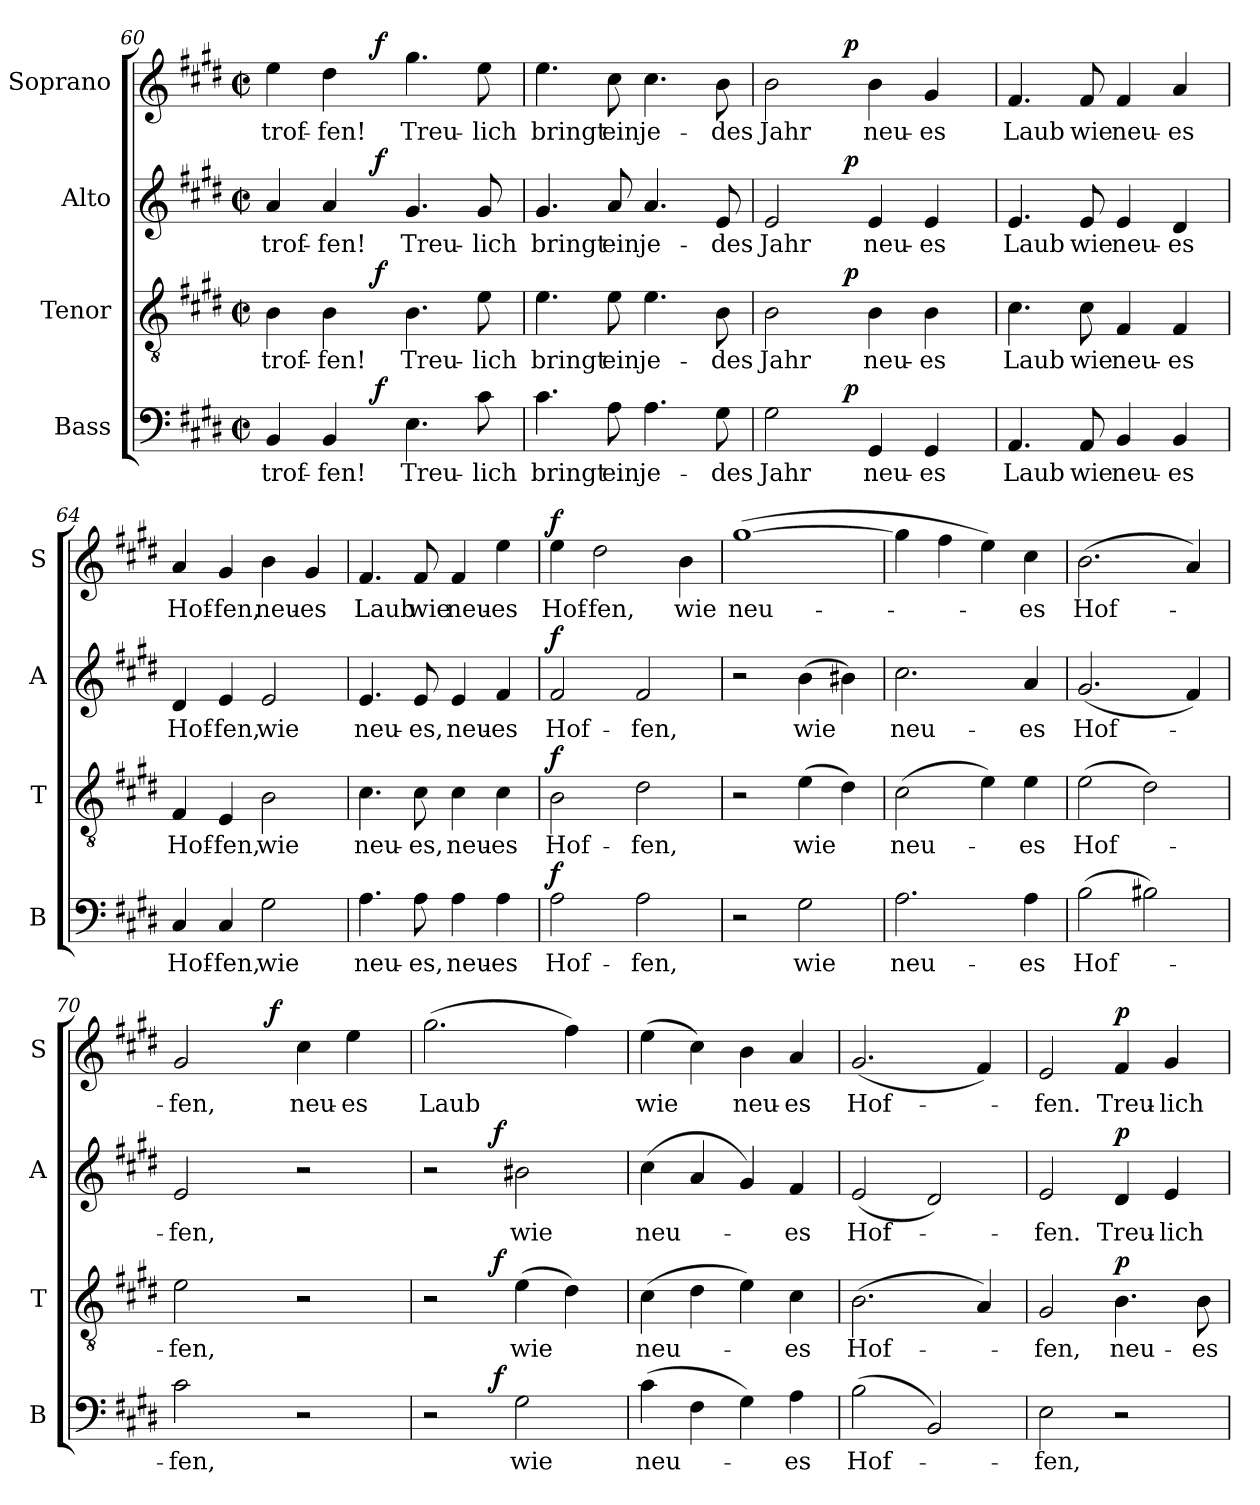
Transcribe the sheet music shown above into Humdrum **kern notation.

**kern	**text	**dynam	**kern	**text	**dynam	**kern	**text	**dynam	**kern	**text	**dynam
*part4	*part4	*part4	*part3	*part3	*part3	*part2	*part2	*part2	*part1	*part1	*part1
*staff4	*staff4	*staff4	*staff3	*staff3	*staff3	*staff2	*staff2	*staff2	*staff1	*staff1	*staff1
*I"Bass	*	*	*I"Tenor	*	*	*I"Alto	*	*	*I"Soprano	*	*
*I'B	*	*	*I'T	*	*	*I'A	*	*	*I'S	*	*
*clefF4	*	*	*clefGv2	*	*	*clefG2	*	*	*clefG2	*	*
*k[f#c#g#d#]	*	*	*k[f#c#g#d#]	*	*	*k[f#c#g#d#]	*	*	*k[f#c#g#d#]	*	*
*E:	*	*	*E:	*	*	*E:	*	*	*E:	*	*
*M2/2	*	*	*M2/2	*	*	*M2/2	*	*	*M2/2	*	*
*met(c|)	*	*	*met(c|)	*	*	*met(c|)	*	*	*met(c|)	*	*
=60	=60	=60	=60	=60	=60	=60	=60	=60	=60	=60	=60
*^	*	*	*^	*	*	*^	*	*	*^	*	*
4BB/	4ryy	-trof-	.	4B\	4ryy	-trof-	.	4a/	4ryy	-trof-	.	4ee\	4ryy	-trof-	.
4BB/	8ryy	-fen!	.	4B\	8ryy	-fen!	.	4a/	8ryy	-fen!	.	4dd#\	8ryy	-fen!	.
.	32ryy	.	.	.	32ryy	.	.	.	32ryy	.	.	.	32ryy	.	.
!	!	!	!LO:DY:a	!	!	!	!LO:DY:a	!	!	!	!LO:DY:a	!	!	!	!LO:DY:a
.	2ryy	.	f	.	2ryy	.	f	.	2ryy	.	f	.	2ryy	.	f
4.E\	.	Treu-	.	4.B\	.	Treu-	.	4.g#/	.	Treu-	.	4.gg#\	.	Treu-	.
8c#\	.	-lich	.	8e\	.	-lich	.	8g#/	.	-lich	.	8ee\	.	-lich	.
.	16.ryy	.	.	.	16.ryy	.	.	.	16.ryy	.	.	.	16.ryy	.	.
*v	*v	*	*	*	*	*	*	*v	*v	*	*	*v	*v	*	*
*	*	*	*v	*v	*	*	*	*	*	*	*	*
=61	=61	=61	=61	=61	=61	=61	=61	=61	=61	=61	=61
4.c#\	bringt	.	4.e\	bringt	.	4.g#/	bringt	.	4.ee\	bringt	.
8A\	ein	.	8e\	ein	.	8a/	ein	.	8cc#\	ein	.
4.A\	je-	.	4.e\	je-	.	4.a/	je-	.	4.cc#\	je-	.
8G#\	-des	.	8B\	-des	.	8e/	-des	.	8b\	-des	.
=62	=62	=62	=62	=62	=62	=62	=62	=62	=62	=62	=62
*^	*	*	*^	*	*	*^	*	*	*^	*	*
2G#\	4..ryy	Jahr	.	2B\	4..ryy	Jahr	.	2e/	4..ryy	Jahr	.	2b\	4..ryy	Jahr	.
!	!	!	!LO:DY:a	!	!	!	!LO:DY:a	!	!	!	!LO:DY:a	!	!	!	!LO:DY:a
.	2ryy	.	p	.	2ryy	.	p	.	2ryy	.	p	.	2ryy	.	p
4GG#/	.	neu-	.	4B\	.	neu-	.	4e/	.	neu-	.	4b\	.	neu-	.
4GG#/	.	-es	.	4B\	.	-es	.	4e/	.	-es	.	4g#/	.	-es	.
.	16ryy	.	.	.	16ryy	.	.	.	16ryy	.	.	.	16ryy	.	.
*v	*v	*	*	*	*	*	*	*v	*v	*	*	*v	*v	*	*
*	*	*	*v	*v	*	*	*	*	*	*	*	*
!!LO:LB:g=z
=63	=63	=63	=63	=63	=63	=63	=63	=63	=63	=63	=63
4.AA/	Laub	.	4.c#\	Laub	.	4.e/	Laub	.	4.f#/	Laub	.
8AA/	wie	.	8c#\	wie	.	8e/	wie	.	8f#/	wie	.
4BB/	neu-	.	4F#/	neu-	.	4e/	neu-	.	4f#/	neu-	.
4BB/	-es	.	4F#/	-es	.	4d#/	-es	.	4a/	-es	.
=64	=64	=64	=64	=64	=64	=64	=64	=64	=64	=64	=64
4C#/	Hof-	.	4F#/	Hof-	.	4d#/	Hof-	.	4a/	Hof-	.
4C#/	-fen,	.	4E/	-fen,	.	4e/	-fen,	.	4g#/	-fen,	.
2G#\	wie	.	2B\	wie	.	2e/	wie	.	4b\	neu-	.
.	.	.	.	.	.	.	.	.	4g#/	-es	.
=65	=65	=65	=65	=65	=65	=65	=65	=65	=65	=65	=65
4.A\	neu-	.	4.c#\	neu-	.	4.e/	neu-	.	4.f#/	Laub	.
8A\	-es,	.	8c#\	-es,	.	8e/	-es,	.	8f#/	wie	.
4A\	neu-	.	4c#\	neu-	.	4e/	neu-	.	4f#/	neu-	.
4A\	-es	.	4c#\	-es	.	4f#/	-es	.	4ee\	-es	.
=66	=66	=66	=66	=66	=66	=66	=66	=66	=66	=66	=66
!	!	!LO:DY:a	!	!	!LO:DY:a	!	!	!LO:DY:a	!	!	!LO:DY:a
2A\	Hof-	f	2B\	Hof-	f	2f#/	Hof-	f	4ee\	Hof-	f
.	.	.	.	.	.	.	.	.	2dd#\	-fen,	.
2A\	-fen,	.	2d#\	-fen,	.	2f#/	-fen,	.	.	.	.
.	.	.	.	.	.	.	.	.	4b\	wie	.
=67	=67	=67	=67	=67	=67	=67	=67	=67	=67	=67	=67
2r	.	.	2r	.	.	2r	.	.	([1gg#	neu-	.
2G#\	wie	.	(4e\	wie	.	(4b\	wie	.	.	.	.
.	.	.	4d#\)	.	.	4b#X\)	.	.	.	.	.
=68	=68	=68	=68	=68	=68	=68	=68	=68	=68	=68	=68
2.A\	neu-	.	(2c#\	neu-	.	2.cc#\	neu-	.	4gg#\]	.	.
.	.	.	.	.	.	.	.	.	4ff#\	.	.
.	.	.	4e\)	.	.	.	.	.	4ee\)	.	.
4A\	-es	.	4e\	-es	.	4a/	-es	.	4cc#\	-es	.
!!LO:PB:g=z
=69	=69	=69	=69	=69	=69	=69	=69	=69	=69	=69	=69
(2B\	Hof-	.	(2e\	Hof-	.	(2.g#/	Hof-	.	(2.b\	Hof-	.
2B#X\)	.	.	2d#\)	.	.	.	.	.	.	.	.
.	.	.	.	.	.	4f#/)	.	.	4a/)	.	.
=70	=70	=70	=70	=70	=70	=70	=70	=70	=70	=70	=70
*	*	*	*	*	*	*	*	*	*^	*	*
2c#\	-fen,	.	2e\	-fen,	.	2e/	-fen,	.	2g#/	4ryy	-fen,	.
.	.	.	.	.	.	.	.	.	.	8ryy	.	.
.	.	.	.	.	.	.	.	.	.	32ryy	.	.
!	!	!	!	!	!	!	!	!	!	!	!	!LO:DY:a
.	.	.	.	.	.	.	.	.	.	2ryy	.	f
2r	.	.	2r	.	.	2r	.	.	4cc#\	.	neu-	.
.	.	.	.	.	.	.	.	.	4ee\	.	-es	.
.	.	.	.	.	.	.	.	.	.	16.ryy	.	.
*	*	*	*	*	*	*	*	*	*v	*v	*	*
=71	=71	=71	=71	=71	=71	=71	=71	=71	=71	=71	=71
*^	*	*	*^	*	*	*^	*	*	*	*	*
2r	4..ryy	.	.	2r	4..ryy	.	.	2r	4..ryy	.	.	(2.gg#\	Laub	.
!	!	!	!LO:DY:a	!	!	!	!LO:DY:a	!	!	!	!LO:DY:a	!	!	!
.	2ryy	.	f	.	2ryy	.	f	.	2ryy	.	f	.	.	.
2G#\	.	wie	.	(4e\	.	wie	.	2b#X\	.	wie	.	.	.	.
.	.	.	.	4d#\)	.	.	.	.	.	.	.	4ff#\)	.	.
.	16ryy	.	.	.	16ryy	.	.	.	16ryy	.	.	.	.	.
*v	*v	*	*	*	*	*	*	*v	*v	*	*	*	*	*
*	*	*	*v	*v	*	*	*	*	*	*	*	*
=72	=72	=72	=72	=72	=72	=72	=72	=72	=72	=72	=72
(4c#\	neu-	.	(4c#\	neu-	.	(4cc#\	neu-	.	(4ee\	wie	.
4F#\	.	.	4d#\	.	.	4a/	.	.	4cc#\)	.	.
4G#\)	.	.	4e\)	.	.	4g#/)	.	.	4b\	neu-	.
4A\	-es	.	4c#\	-es	.	4f#/	-es	.	4a/	-es	.
=73	=73	=73	=73	=73	=73	=73	=73	=73	=73	=73	=73
(2B\	Hof-	.	(2.B\	Hof-	.	(2e/	Hof-	.	(2.g#/	Hof-	.
2BB/)	.	.	.	.	.	2d#/)	.	.	.	.	.
.	.	.	4A/)	.	.	.	.	.	4f#/)	.	.
=74	=74	=74	=74	=74	=74	=74	=74	=74	=74	=74	=74
2E\	-fen,	.	2G#/	-fen,	.	2e/	-fen.	.	2e/	-fen.	.
!	!	!	!	!	!LO:DY:a	!	!	!LO:DY:a	!	!	!LO:DY:a
2r	.	.	4.B\	neu-	p	4d#/	Treu-	p	4f#/	Treu-	p
.	.	.	.	.	.	4e/	-lich	.	4g#/	-lich	.
.	.	.	8B\	-es	.	.	.	.	.	.	.
=	=	=	=	=	=	=	=	=	=	=	=
*-	*-	*-	*-	*-	*-	*-	*-	*-	*-	*-	*-
